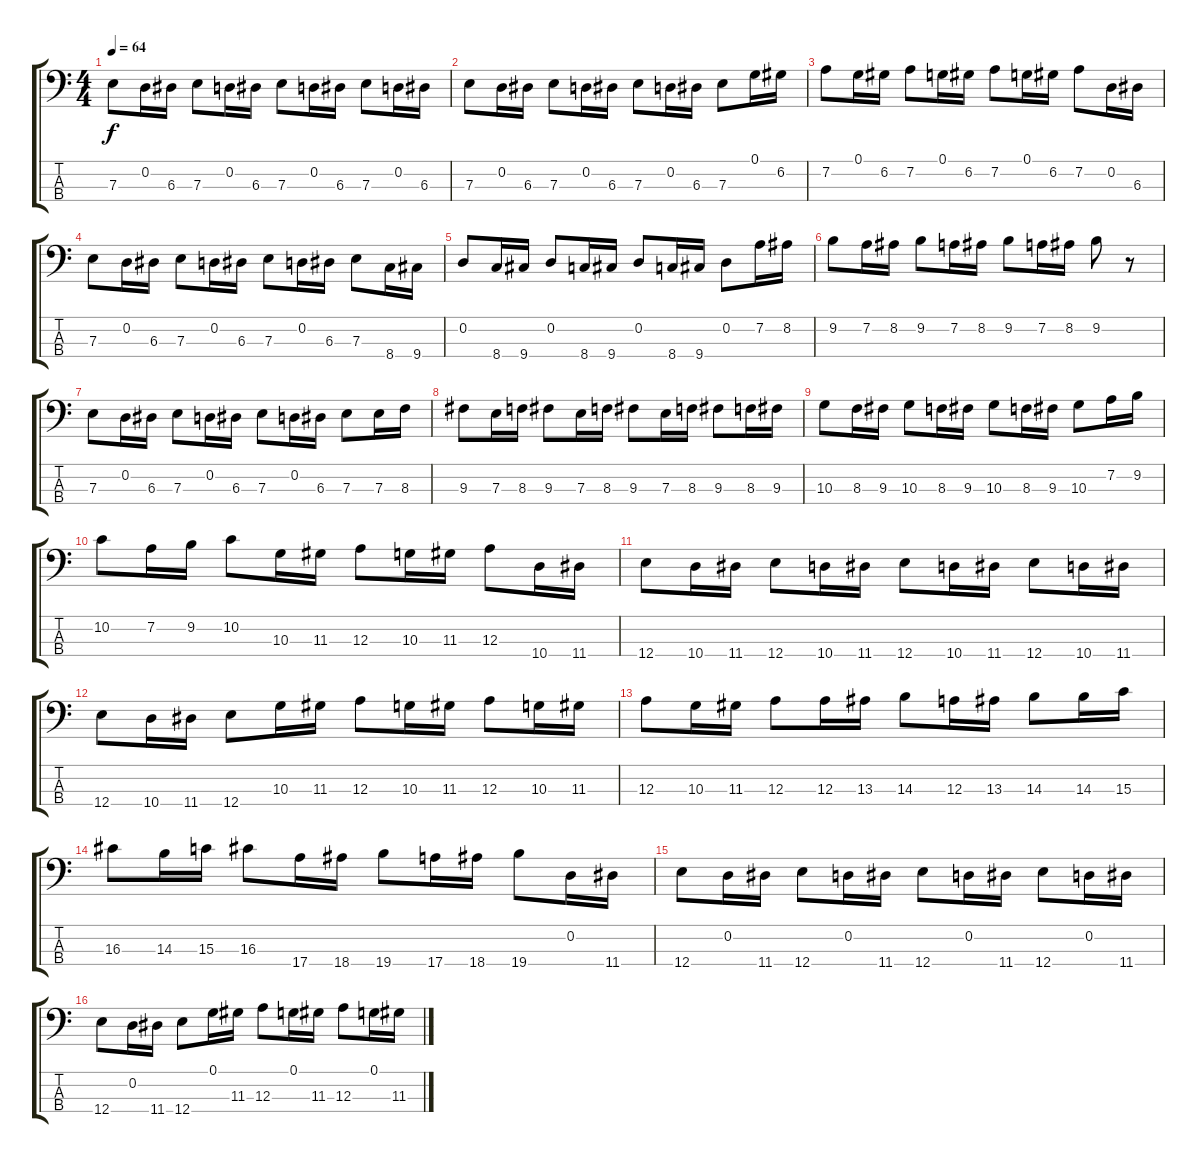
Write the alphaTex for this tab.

\track "" {instrument slapbass2}
\staff {score tabs}
\tuning (G2 D2 A1 E1) {hide}
\ts (4 4)
\tempo 64
\clef f4
\ks c
7.3.8{dy f} 0.2.16 6.3.16 7.3.8 0.2.16 6.3.16 7.3.8 0.2.16 6.3.16 7.3.8 0.2.16 6.3.16 |
7.3.8 0.2.16 6.3.16 7.3.8 0.2.16 6.3.16 7.3.8 0.2.16 6.3.16 7.3.8 0.1.16 6.2.16 |
7.2.8 0.1.16 6.2.16 7.2.8 0.1.16 6.2.16 7.2.8 0.1.16 6.2.16 7.2.8 0.2.16 6.3.16 |
7.3.8 0.2.16 6.3.16 7.3.8 0.2.16 6.3.16 7.3.8 0.2.16 6.3.16 7.3.8 8.4.16 9.4.16 |
0.2.8 8.4.16 9.4.16 0.2.8 8.4.16 9.4.16 0.2.8 8.4.16 9.4.16 0.2.8 7.2.16 8.2.16 |
9.2.8 7.2.16 8.2.16 9.2.8 7.2.16 8.2.16 9.2.8 7.2.16 8.2.16 9.2.8 r.8 |
7.3.8 0.2.16 6.3.16 7.3.8 0.2.16 6.3.16 7.3.8 0.2.16 6.3.16 7.3.8 7.3.16 8.3.16 |
9.3.8 7.3.16 8.3.16 9.3.8 7.3.16 8.3.16 9.3.8 7.3.16 8.3.16 9.3.8 8.3.16 9.3.16 |
10.3.8 8.3.16 9.3.16 10.3.8 8.3.16 9.3.16 10.3.8 8.3.16 9.3.16 10.3.8 7.2.16 9.2.16 |
10.2.8 7.2.16 9.2.16 10.2.8 10.3.16 11.3.16 12.3.8 10.3.16 11.3.16 12.3.8 10.4.16 11.4.16 |
12.4.8 10.4.16 11.4.16 12.4.8 10.4.16 11.4.16 12.4.8 10.4.16 11.4.16 12.4.8 10.4.16 11.4.16 |
12.4.8 10.4.16 11.4.16 12.4.8 10.3.16 11.3.16 12.3.8 10.3.16 11.3.16 12.3.8 10.3.16 11.3.16 |
12.3.8 10.3.16 11.3.16 12.3.8 12.3.16 13.3.16 14.3.8 12.3.16 13.3.16 14.3.8 14.3.16 15.3.16 |
16.3.8 14.3.16 15.3.16 16.3.8 17.4.16 18.4.16 19.4.8 17.4.16 18.4.16 19.4.8 0.2.16 11.4.16 |
12.4.8 0.2.16 11.4.16 12.4.8 0.2.16 11.4.16 12.4.8 0.2.16 11.4.16 12.4.8 0.2.16 11.4.16 |
12.4.8 0.2.16 11.4.16 12.4.8 0.1.16 11.3.16 12.3.8 0.1.16 11.3.16 12.3.8 0.1.16 11.3.16
